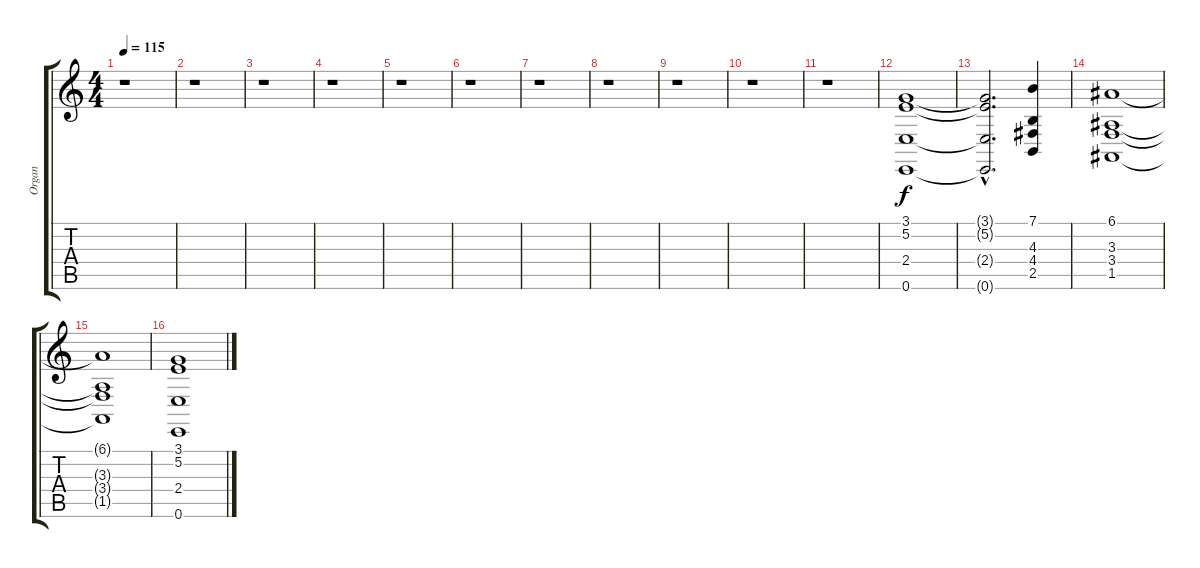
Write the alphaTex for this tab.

\track ("Organ" "Organ") {instrument churchorgan}
\staff {score tabs}
\tuning (E4 B3 G3 D3 A2 E2) {hide}
\ts (4 4)
\tempo 115
\clef g2
\ks c
r.1{dy f instrument churchorgan} |
r.1 |
r.1 |
r.1 |
r.1 |
r.1 |
r.1 |
r.1 |
r.1 |
r.1 |
r.1 |
(3.1 5.2 2.4 0.6).1 |
(3.1{hac t} 5.2{hac t} 2.4{hac t} 0.6{hac t}).2{d} (7.1 4.3 4.4 2.5).4 |
(6.1 3.3 3.4 1.5).1 |
(6.1{t} 3.3{t} 3.4{t} 1.5{t}).1 |
(3.1 5.2 2.4 0.6).1
